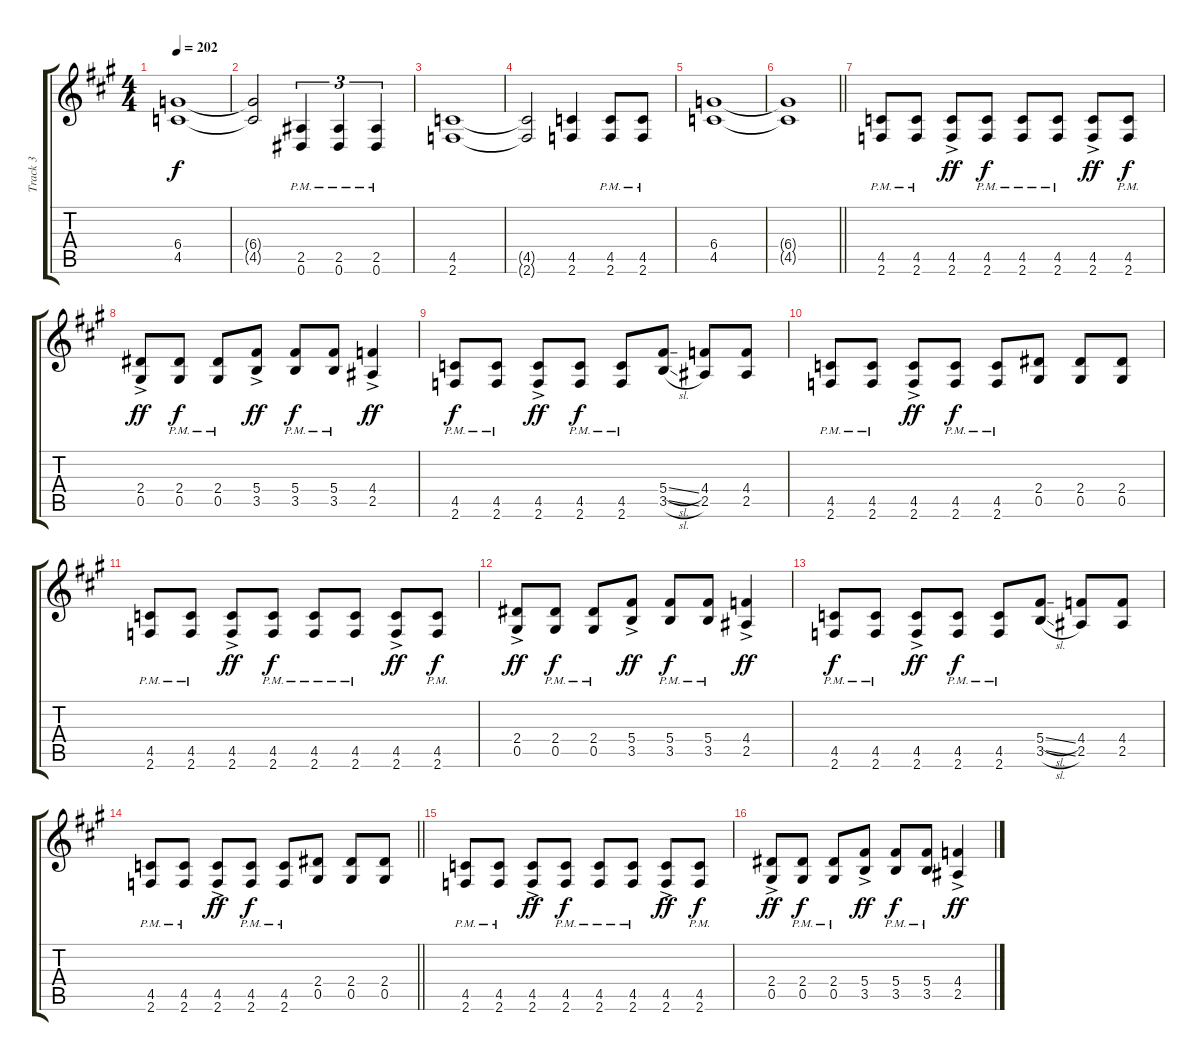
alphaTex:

\track ("Track 3" "Track 3") {instrument distortionguitar}
\staff {score tabs}
\tuning (Eb4 Bb3 Gb3 Db3 Ab2 Eb2) {hide}
\ts (4 4)
\tempo 202
\clef g2
\ks a
(6.4 4.5).1{dy f} |
(6.4{t} 4.5{t}).2 (2.5{pm} 0.6{pm}).4{tu (3 2)} (2.5{pm} 0.6{pm}).4{tu (3 2)} (2.5{pm} 0.6{pm}).4{tu (3 2)} |
(4.5 2.6).1 |
(4.5{t} 2.6{t}).2 (4.5 2.6).4 (4.5{pm} 2.6{pm}).8 (4.5{pm} 2.6{pm}).8 |
(6.4 4.5).1 |
\barLineRight lightlight
(6.4{t} 4.5{t}).1 |
(4.5{pm} 2.6{pm}).8 (4.5{pm} 2.6{pm}).8 (4.5{ac} 2.6{ac}).8{dy ff} (4.5{pm} 2.6{pm}).8{dy f} (4.5{pm} 2.6{pm}).8 (4.5{pm} 2.6{pm}).8 (4.5{ac} 2.6{ac}).8{dy ff} (4.5{pm} 2.6{pm}).8{dy f} |
(2.4{ac} 0.5{ac}).8{dy ff} (2.4{pm} 0.5{pm}).8{dy f} (2.4{pm} 0.5{pm}).8 (5.4{ac} 3.5{ac}).8{dy ff} (5.4{pm} 3.5{pm}).8{dy f} (5.4{pm} 3.5{pm}).8 (4.4{ac} 2.5{ac}).4{dy ff} |
(4.5{pm} 2.6{pm}).8{dy f} (4.5{pm} 2.6{pm}).8 (4.5{ac} 2.6{ac}).8{dy ff} (4.5{pm} 2.6{pm}).8{dy f} (4.5{pm} 2.6{pm}).8 (5.4{sl} 3.5{sl}).8 (4.4 2.5).8 (4.4 2.5).8 |
(4.5{pm} 2.6{pm}).8 (4.5{pm} 2.6{pm}).8 (4.5{ac} 2.6{ac}).8{dy ff} (4.5{pm} 2.6{pm}).8{dy f} (4.5{pm} 2.6{pm}).8 (2.4 0.5).8 (2.4 0.5).8 (2.4 0.5).8 |
(4.5{pm} 2.6{pm}).8 (4.5{pm} 2.6{pm}).8 (4.5{ac} 2.6{ac}).8{dy ff} (4.5{pm} 2.6{pm}).8{dy f} (4.5{pm} 2.6{pm}).8 (4.5{pm} 2.6{pm}).8 (4.5{ac} 2.6{ac}).8{dy ff} (4.5{pm} 2.6{pm}).8{dy f} |
(2.4{ac} 0.5{ac}).8{dy ff} (2.4{pm} 0.5{pm}).8{dy f} (2.4{pm} 0.5{pm}).8 (5.4{ac} 3.5{ac}).8{dy ff} (5.4{pm} 3.5{pm}).8{dy f} (5.4{pm} 3.5{pm}).8 (4.4{ac} 2.5{ac}).4{dy ff} |
(4.5{pm} 2.6{pm}).8{dy f} (4.5{pm} 2.6{pm}).8 (4.5{ac} 2.6{ac}).8{dy ff} (4.5{pm} 2.6{pm}).8{dy f} (4.5{pm} 2.6{pm}).8 (5.4{sl} 3.5{sl}).8 (4.4 2.5).8 (4.4 2.5).8 |
\barLineRight lightlight
(4.5{pm} 2.6{pm}).8 (4.5{pm} 2.6{pm}).8 (4.5{ac} 2.6{ac}).8{dy ff} (4.5{pm} 2.6{pm}).8{dy f} (4.5{pm} 2.6{pm}).8 (2.4 0.5).8 (2.4 0.5).8 (2.4 0.5).8 |
(4.5{pm} 2.6{pm}).8 (4.5{pm} 2.6{pm}).8 (4.5{ac} 2.6{ac}).8{dy ff} (4.5{pm} 2.6{pm}).8{dy f} (4.5{pm} 2.6{pm}).8 (4.5{pm} 2.6{pm}).8 (4.5{ac} 2.6{ac}).8{dy ff} (4.5{pm} 2.6{pm}).8{dy f} |
(2.4{ac} 0.5{ac}).8{dy ff} (2.4{pm} 0.5{pm}).8{dy f} (2.4{pm} 0.5{pm}).8 (5.4{ac} 3.5{ac}).8{dy ff} (5.4{pm} 3.5{pm}).8{dy f} (5.4{pm} 3.5{pm}).8 (4.4{ac} 2.5{ac}).4{dy ff}
